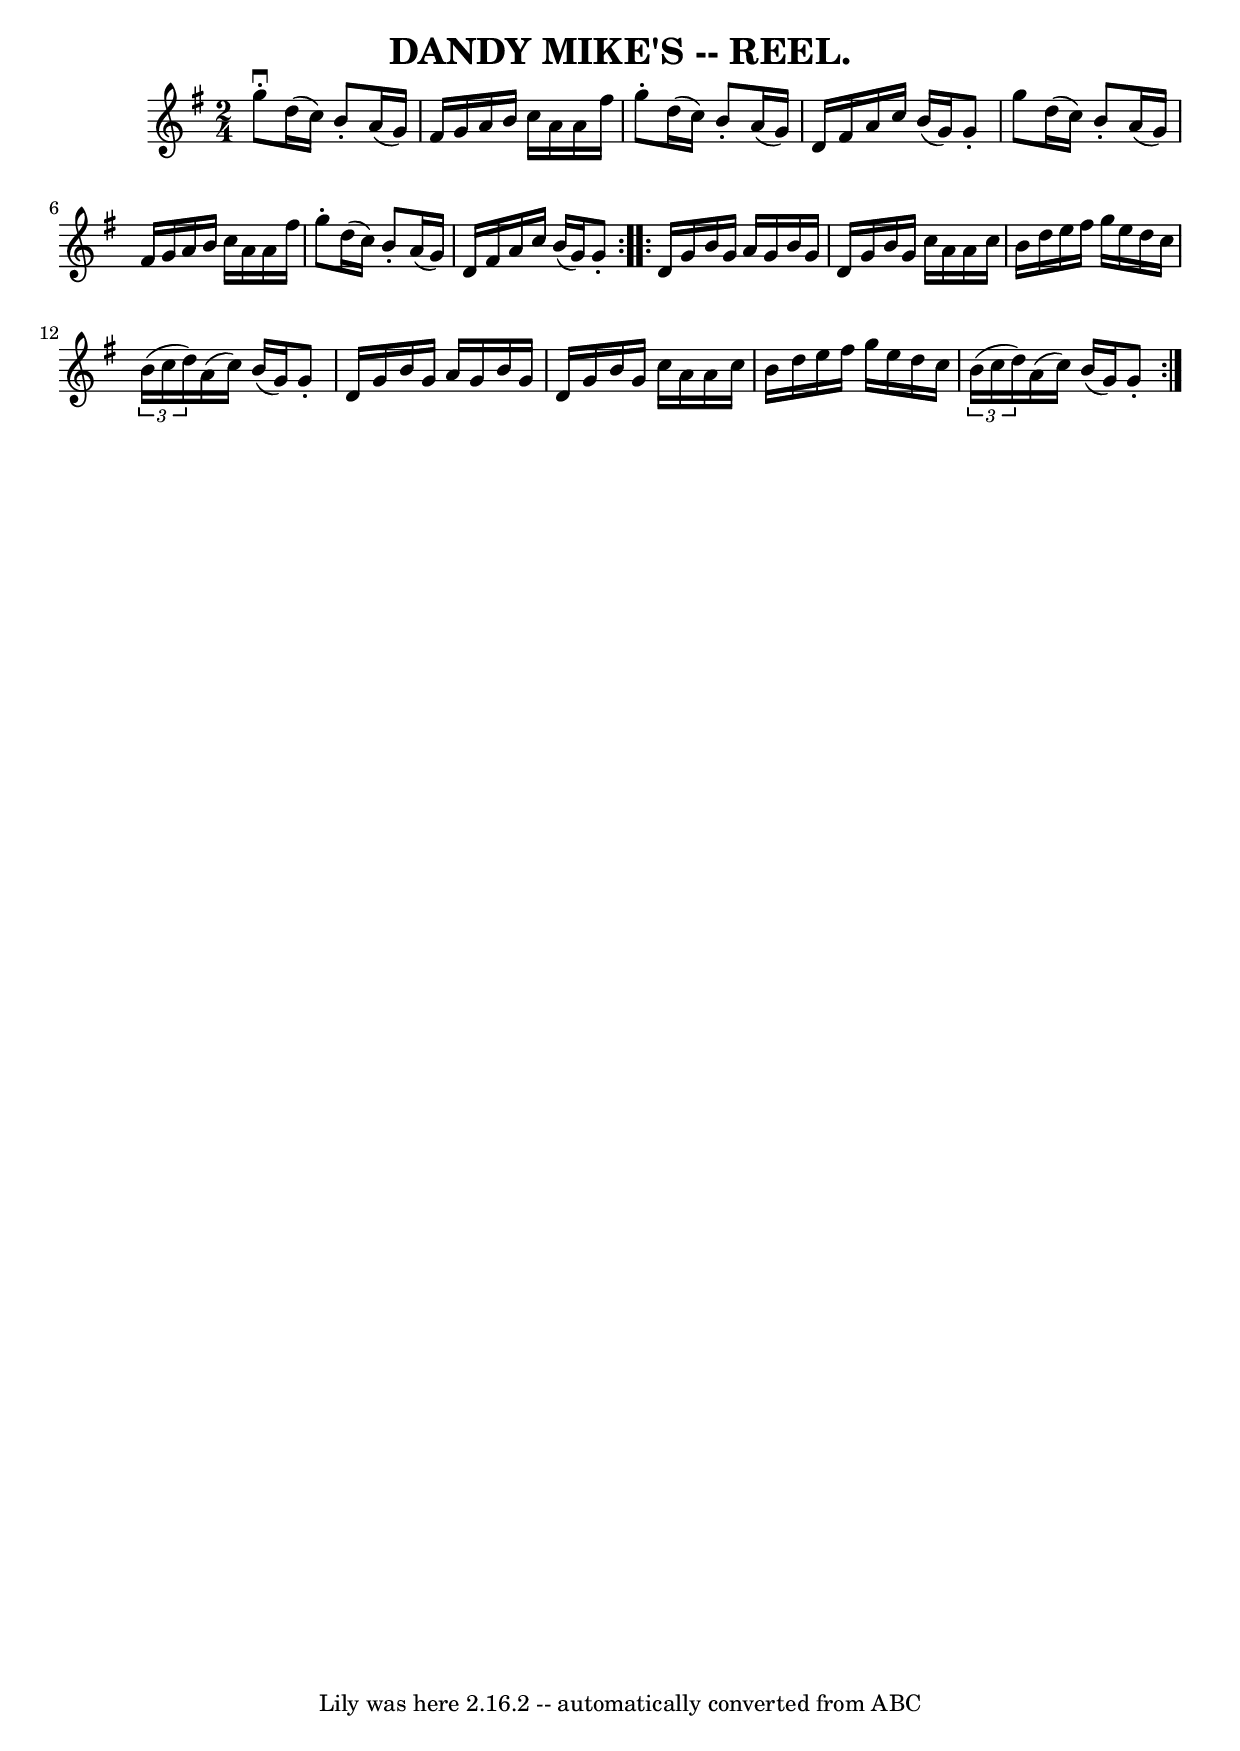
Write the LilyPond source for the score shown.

\version "2.7.40"
\include "Mammoth.ily"
\header {
	crossRefNumber = "1"
	footnotes = ""
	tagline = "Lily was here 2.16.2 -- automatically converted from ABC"
	title = "DANDY MIKE'S -- REEL."
}
voicedefault =  {


\repeat volta 2 {
\time 2/4 
\key g \major g''8^\downbow-. d''16 (c''16) b'8 -.   
a'16 (g'16) |
 fis'16 g'16 a'16 b'16 c''16 a'16    
a'16 fis''16  |
 g''8 -. d''16 (c''16) b'8 -. a'16 (
g'16) |
 d'16 fis'16 a'16 c''16 b'16 (g'16) g'8 
-. |
 g''8 d''16 (c''16) b'8 -. a'16 (g'16) 
|
 fis'16 g'16 a'16 b'16 c''16 a'16 a'16 fis''16  
|
 g''8 -. d''16 (c''16) b'8 -. a'16 (g'16) |
  
 d'16 fis'16 a'16 c''16 b'16 (g'16) g'8 -. }     
\repeat volta 2 { d'16 g'16 b'16 g'16 a'16 g'16 b'16    
g'16  |
 d'16 g'16 b'16 g'16 c''16 a'16 a'16 c''16 
 |
 b'16 d''16 e''16 fis''16 g''16 e''16 d''16    
c''16  |
   \times 2/3 { b'16 (c''16 d''16) } a'16 (c''16 
) b'16 (g'16) g'8 -. |
 d'16 g'16 b'16 g'16    
a'16 g'16 b'16 g'16  |
 d'16 g'16 b'16 g'16 c''16  
 a'16 a'16 c''16  |
 b'16 d''16 e''16 fis''16 g''16  
 e''16 d''16 c''16  |
   \times 2/3 { b'16 (c''16 d''16  
-) } a'16 (c''16) b'16 (g'16) g'8 -. }   
}

\score{
    <<

	\context Staff="default"
	{
	    \voicedefault 
	}

    >>
	\layout {
	}
	\midi {}
}
